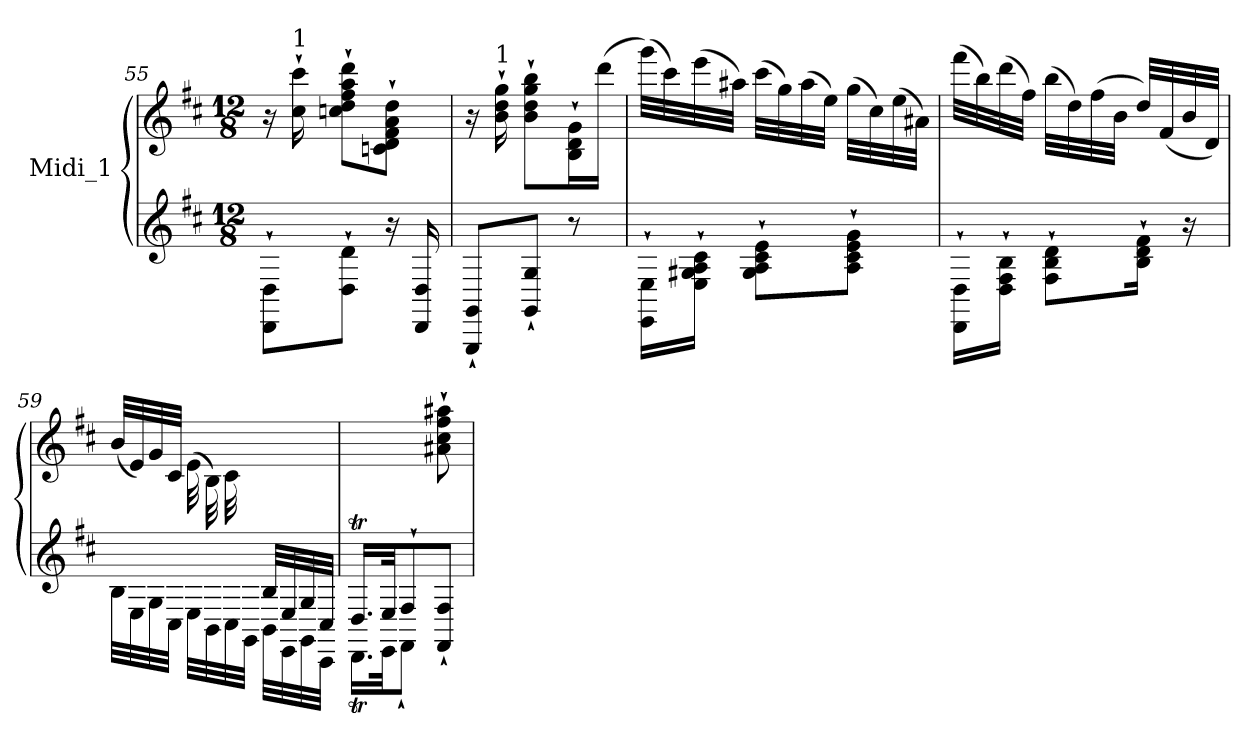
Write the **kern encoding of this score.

**kern	**kern
*part1	*part1
*staff2	*staff1
*I"Midi_1	*
*clefG2	*clefG2
*k[f#c#]	*k[f#c#]
*D:	*D:
*M12/8	*M12/8
=55	=55
8DD\` 8D\`L	16r
!	!LO:TX:a:t=1
.	16cc#\` 16ccc#\`
8D\` 8d\`J	8ccn\` 8dd\` 8ff#\` 8aa\` 8ddd\`L
16r	8cn\` 8d\` 8f#\` 8a\` 8dd\`J
16DD/ 16D/	.
=56	=56
8GGG/` 8GG/`L	16r
!	!LO:TX:a:t=1
.	16b\` 16dd\` 16gg\`
8GG/` 8G/`J	8b\` 8dd\` 8gg\` 8bb\`L
8r	16B\` 16d\` 16g\`L
.	(>16ddd\JJ
=57	=57
16EE\` 16E\`LL	(32ggg\LLL)
.	32ccc#\)
16E\` 16G#X\` 16A\` 16c#\`JJ	(32eee\
.	32aa#X\JJJ)
8G#\` 8A\` 8c#\` 8e\`L	(32ccc#\LLL
.	32gg\)
.	(32aa#\
.	32ee\JJJ)
8A\` 8c#\` 8e\` 8g\`J	(32gg\LLL
.	32cc#\)
.	(32ee\
.	32a#X\JJJ)
!!LO:LB:g=z
=58	=58
16DD\` 16D\`LL	(32fff#\LLL
.	32bb\)
16D\` 16F#\` 16B\`JJ	(32ddd\
.	32ff#\JJJ)
8F#\` 8B\` 8d\`L	(32bb\LLL
.	32dd\)
.	(32ff#\
.	32b\JJJ
16B\` 16d\` 16f#\`Jk	32dd/LLL)
.	(32f#/
16r	32b/
.	32d/JJJ)
!!LO:LB:g=z
=59	=59
*	*MM75
*^	*
*	*^	*
8..ryy	32B\LLL	4ryy	(32b/LLL
.	32E\	.	32e/)
.	32G\	.	32g/
.	32C#\JJJ	.	32c#/JJJ
.	32E\LLL	.	(32e\LLL
.	32BB\	.	32B\)
.	32C#\	.	32c#\
32G/JJJ	32GG\JJJ	.	32ryy
8ryy	32B/LLL	32BB\LLL	8ryy
.	32E/	32EE\	.
.	32G/	32GG\	.
.	32C#/JJJ	32CC#\JJJ	.
*	*v	*v	*
=60	=60	=60
16.DT/LL	16.DDT\LL	4ryy
32E/JK	32EE\JK	.
8F#`/	8FF#`\J	.
8FF#/` 8F#/`J	8ryy	8a#X\` 8cc#\` 8ff#\` 8aa#X\`
*v	*v	*
=	=
*-	*-
